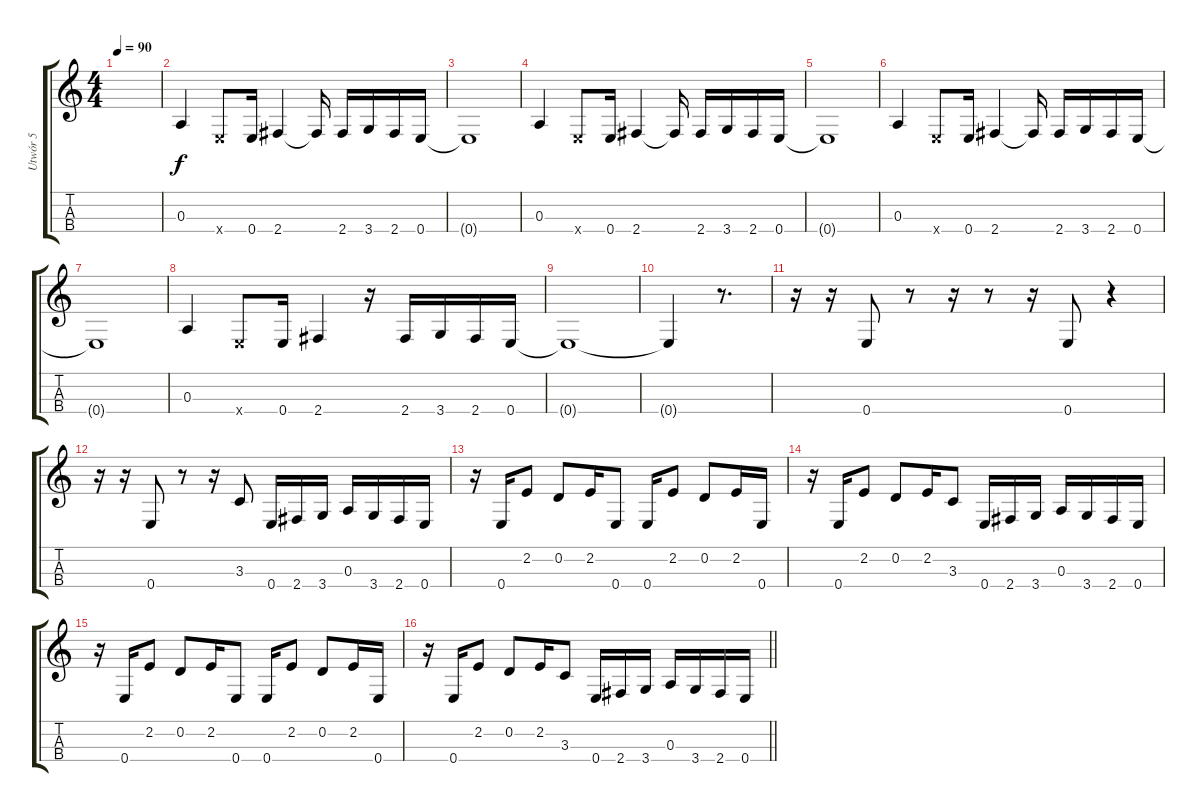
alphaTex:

\track ("Utwór 5" "Utwór 5") {instrument electricbassfinger}
\staff {score tabs}
\tuning (G3 D3 A2 E2) {hide}
\ts (4 4)
\tempo 90
\clef g2
\ks c
|
0.3.4 0.4{x}.8 0.4.16 2.4.4 2.4{t}.16 2.4.16 3.4.16 2.4.16 0.4.16 |
0.4{t}.1 |
0.3.4 0.4{x}.8 0.4.16 2.4.4 2.4{t}.16 2.4.16 3.4.16 2.4.16 0.4.16 |
0.4{t}.1 |
0.3.4 0.4{x}.8 0.4.16 2.4.4 2.4{t}.16 2.4.16 3.4.16 2.4.16 0.4.16 |
0.4{t}.1 |
0.3.4 0.4{x}.8 0.4.16 2.4.4 r.16 2.4.16 3.4.16 2.4.16 0.4.16 |
0.4{t}.1 |
0.4{t}.4 r.8{d} |
r.16 r.16 0.4.8 r.8 r.16 r.8 r.16 0.4.8 r.4 |
r.16 r.16 0.4.8 r.8 r.16 3.3.8 0.4.16 2.4.16 3.4.16 0.3.16 3.4.16 2.4.16 0.4.16 |
r.16 0.4.16 2.2.8 0.2.8 2.2.16 0.4.8 0.4.16 2.2.8 0.2.8 2.2.16 0.4.16 |
r.16 0.4.16 2.2.8 0.2.8 2.2.16 3.3.8 0.4.16 2.4.16 3.4.16 0.3.16 3.4.16 2.4.16 0.4.16 |
r.16 0.4.16 2.2.8 0.2.8 2.2.16 0.4.8 0.4.16 2.2.8 0.2.8 2.2.16 0.4.16 |
\barLineRight lightlight
r.16 0.4.16 2.2.8 0.2.8 2.2.16 3.3.8 0.4.16 2.4.16 3.4.16 0.3.16 3.4.16 2.4.16 0.4.16
